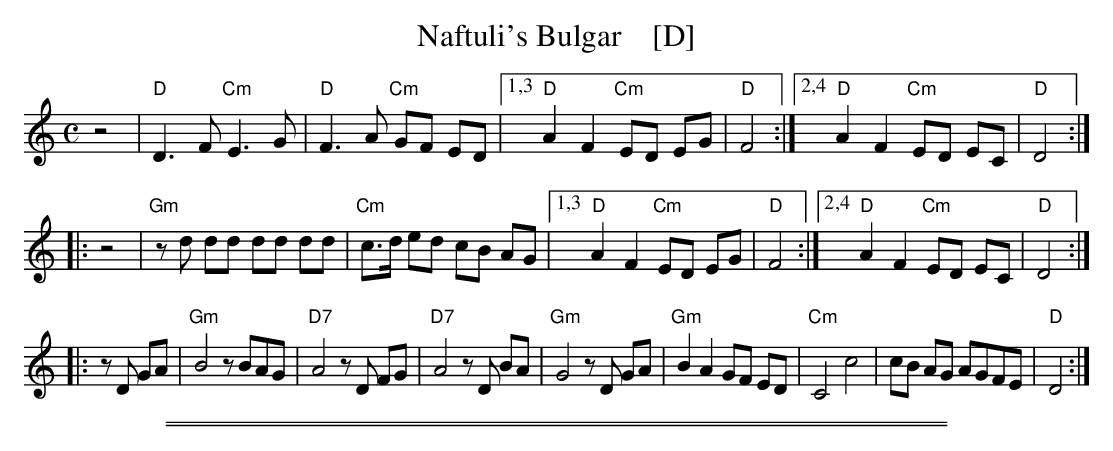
X:1
T: Naftuli's Bulgar    [D]
M: C
L: 1/8
K: _B_e^F	% D freygish
z4 |\
"D"D3F "Cm"E3G | "D"F3A "Cm"GF ED |\
[1,3 "D"A2F2 "Cm"ED EG | "D"F4 :|\
[2,4 "D"A2F2 "Cm"ED EC | "D"D4 :|
|: z4 |\
"Gm"zd dd dd dd | "Cm"c>d ed cB AG |\
[1,3 "D"A2F2 "Cm"ED EG | "D"F4 :|\
[2,4 "D"A2F2 "Cm"ED EC | "D"D4 :|
|: zD GA |\
"Gm"B4 zBAG | "D7"A4 zD FG | "D7"A4 zD BA | "Gm"G4 zD GA |\
"Gm"B2A2 GF ED | "Cm"C4 c4 | cB AG AGFE | "D"D4 :|
